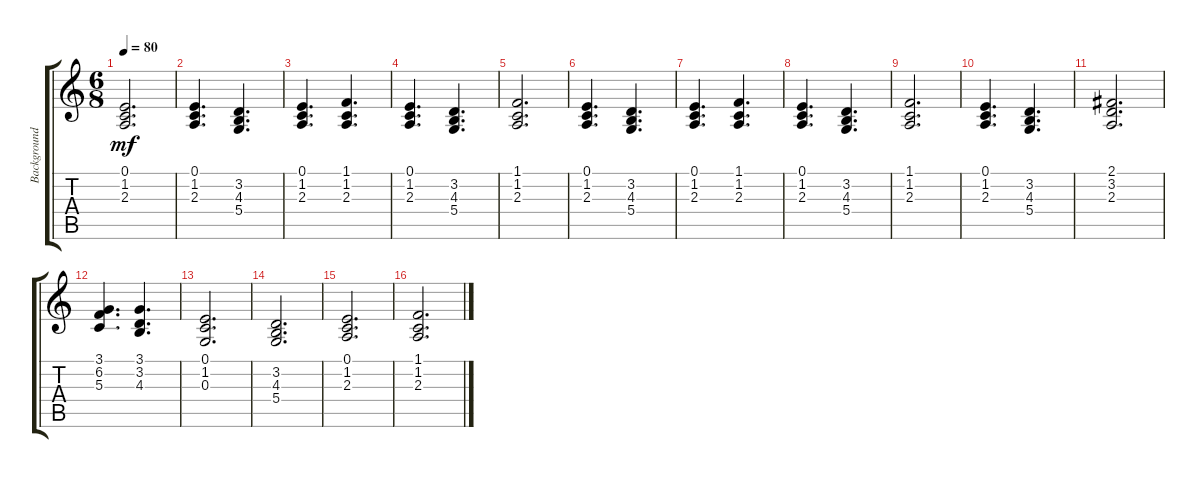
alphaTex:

\track ("Background" "Background") {instrument pad2warm}
\staff {score tabs}
\tuning (E4 B3 G3 D3 A2 E2) {hide}
\ts (6 8)
\tempo 80
\clef g2
\ks c
(0.1 1.2 2.3).2{d dy mf} |
(0.1 1.2 2.3).4{d} (3.2 4.3 5.4).4{d} |
(0.1 1.2 2.3).4{d} (1.1 1.2 2.3).4{d} |
(0.1 1.2 2.3).4{d} (3.2 4.3 5.4).4{d} |
(1.1 1.2 2.3).2{d} |
(0.1 1.2 2.3).4{d} (3.2 4.3 5.4).4{d} |
(0.1 1.2 2.3).4{d} (1.1 1.2 2.3).4{d} |
(0.1 1.2 2.3).4{d} (3.2 4.3 5.4).4{d} |
(1.1 1.2 2.3).2{d} |
(0.1 1.2 2.3).4{d} (3.2 4.3 5.4).4{d} |
(2.1 3.2 2.3).2{d} |
(3.1 6.2 5.3).4{d} (3.1 3.2 4.3).4{d} |
(0.1 1.2 0.3).2{d} |
(3.2 4.3 5.4).2{d} |
(0.1 1.2 2.3).2{d} |
(1.1 1.2 2.3).2{d}
